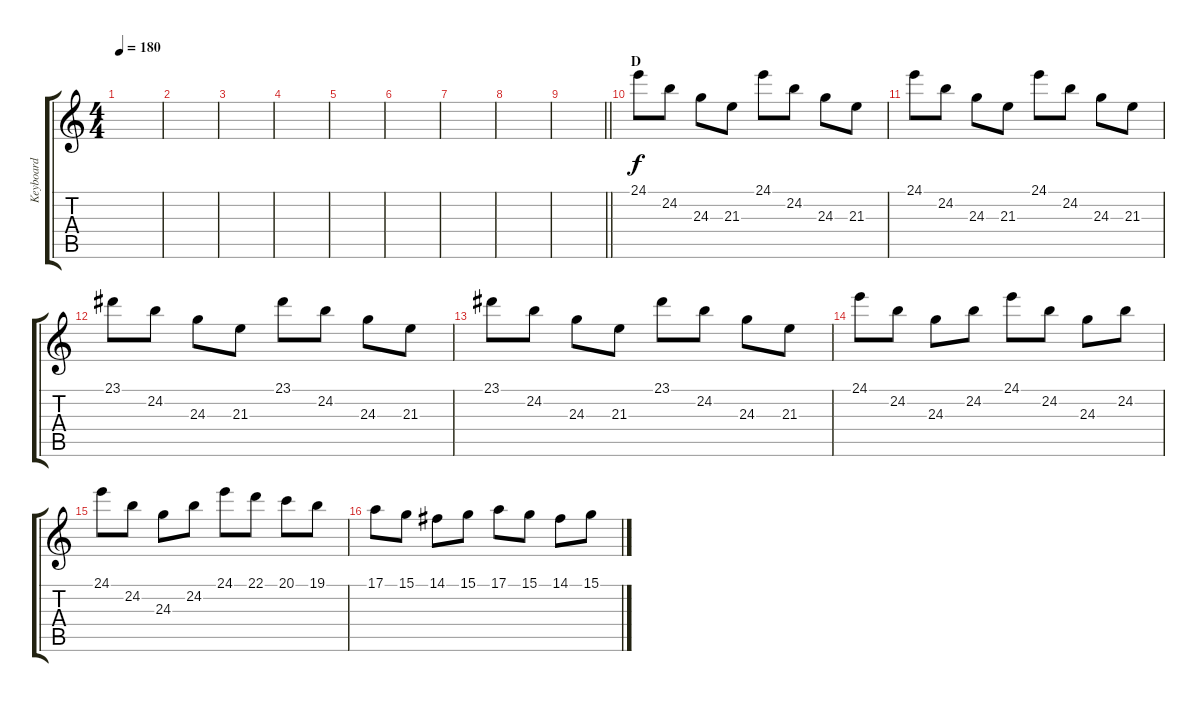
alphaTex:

\track ("Keyboard" "Keyboard") {instrument synthstrings1}
\staff {score tabs}
\tuning (E4 B3 G3 D3 A2 E2) {hide}
\ts (4 4)
\tempo 180
\clef g2
\ks c
|
|
|
|
|
|
|
|
\barLineRight lightlight
|
\section ("" "D")
24.1.8{volume 11 instrument orchestralharp} 24.2.8 24.3.8 21.3.8 24.1.8 24.2.8 24.3.8 21.3.8 |
24.1.8 24.2.8 24.3.8 21.3.8 24.1.8 24.2.8 24.3.8 21.3.8 |
23.1.8 24.2.8 24.3.8 21.3.8 23.1.8 24.2.8 24.3.8 21.3.8 |
23.1.8 24.2.8 24.3.8 21.3.8 23.1.8 24.2.8 24.3.8 21.3.8 |
24.1.8 24.2.8 24.3.8 24.2.8 24.1.8 24.2.8 24.3.8 24.2.8 |
24.1.8 24.2.8 24.3.8 24.2.8 24.1.8 22.1.8 20.1.8 19.1.8 |
17.1.8 15.1.8 14.1.8 15.1.8 17.1.8 15.1.8 14.1.8 15.1.8
